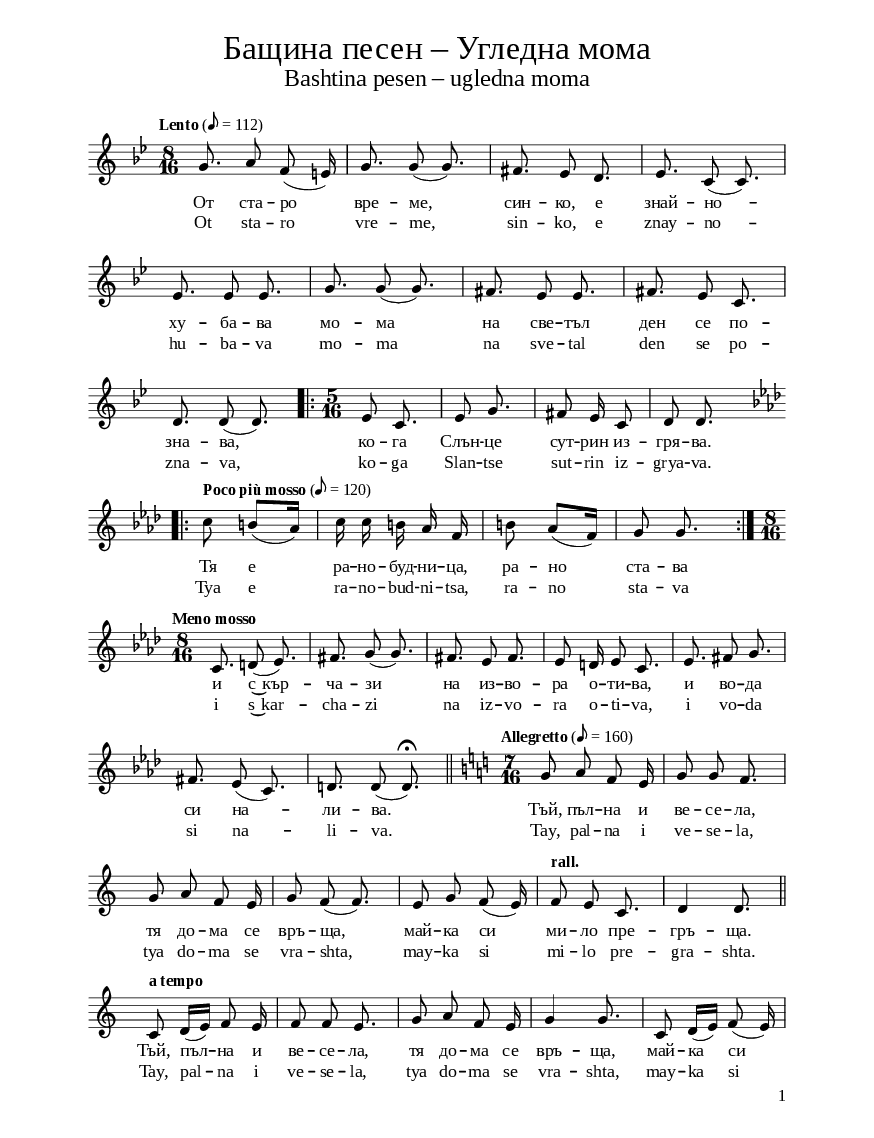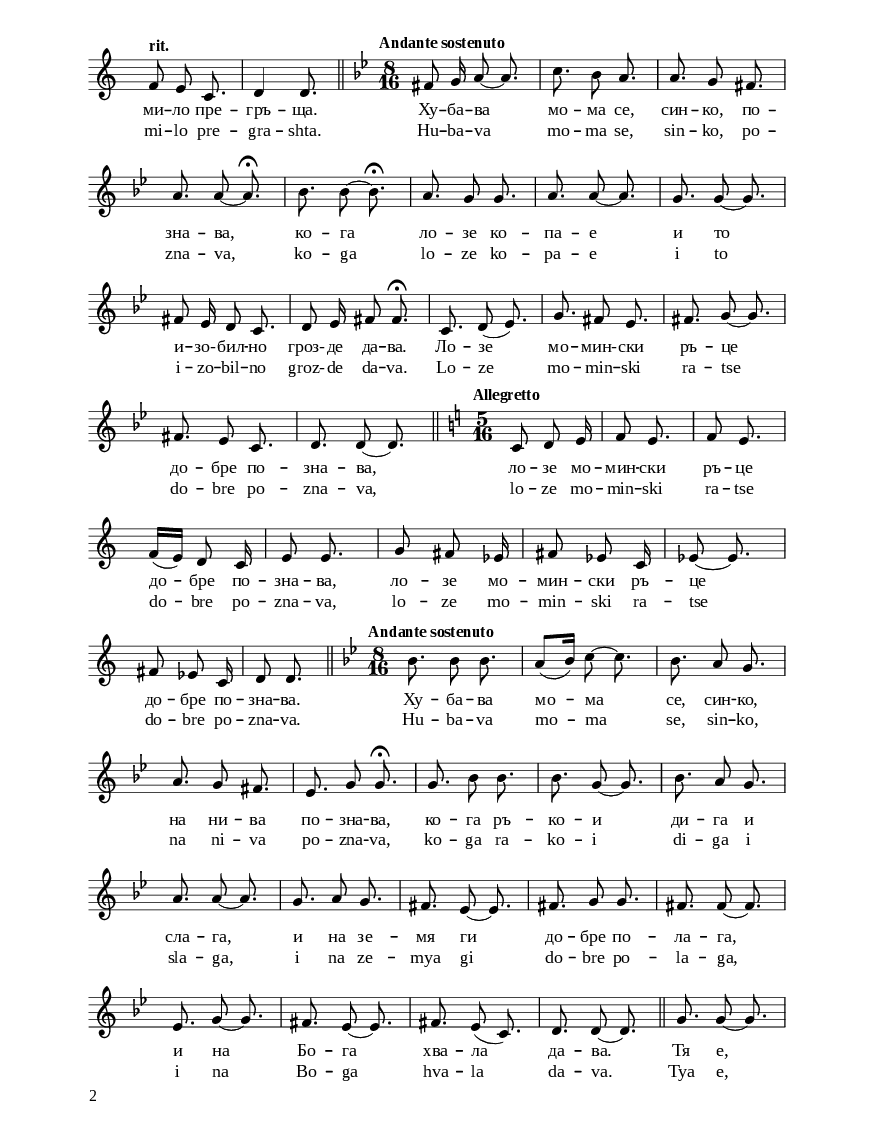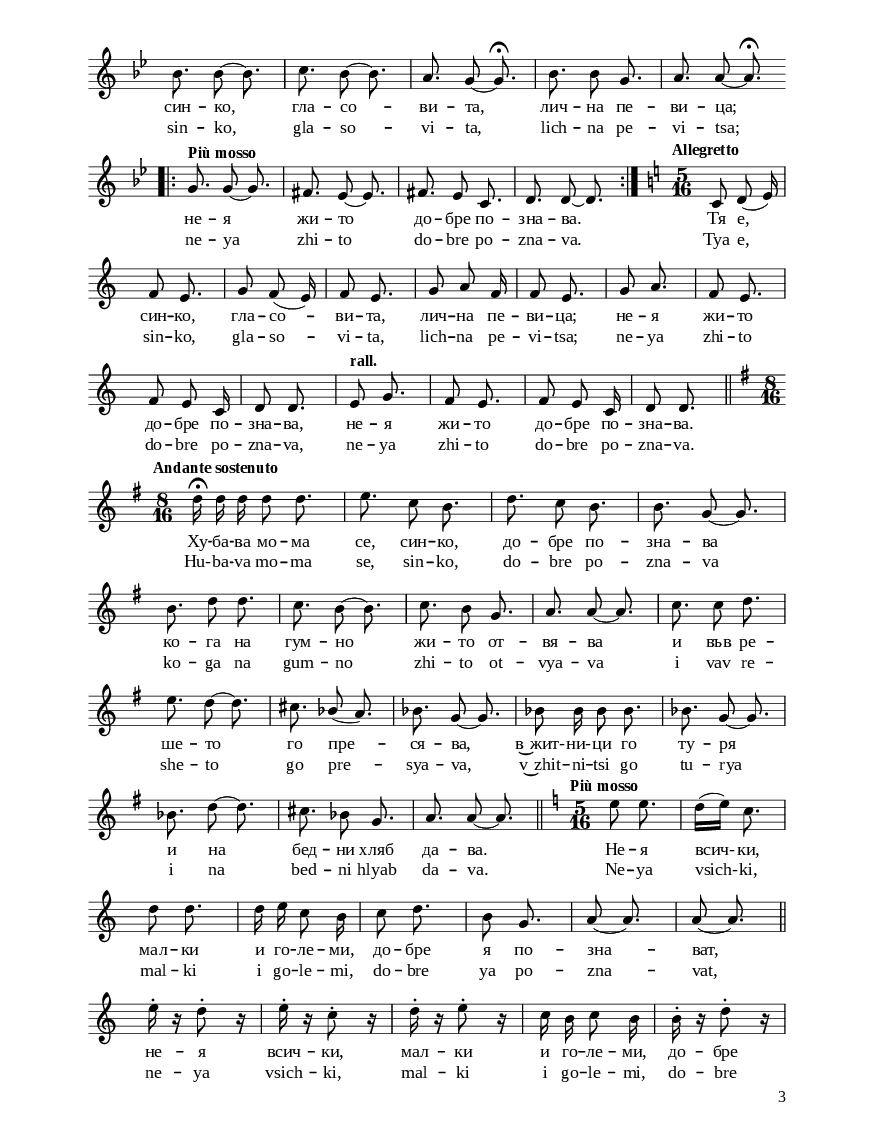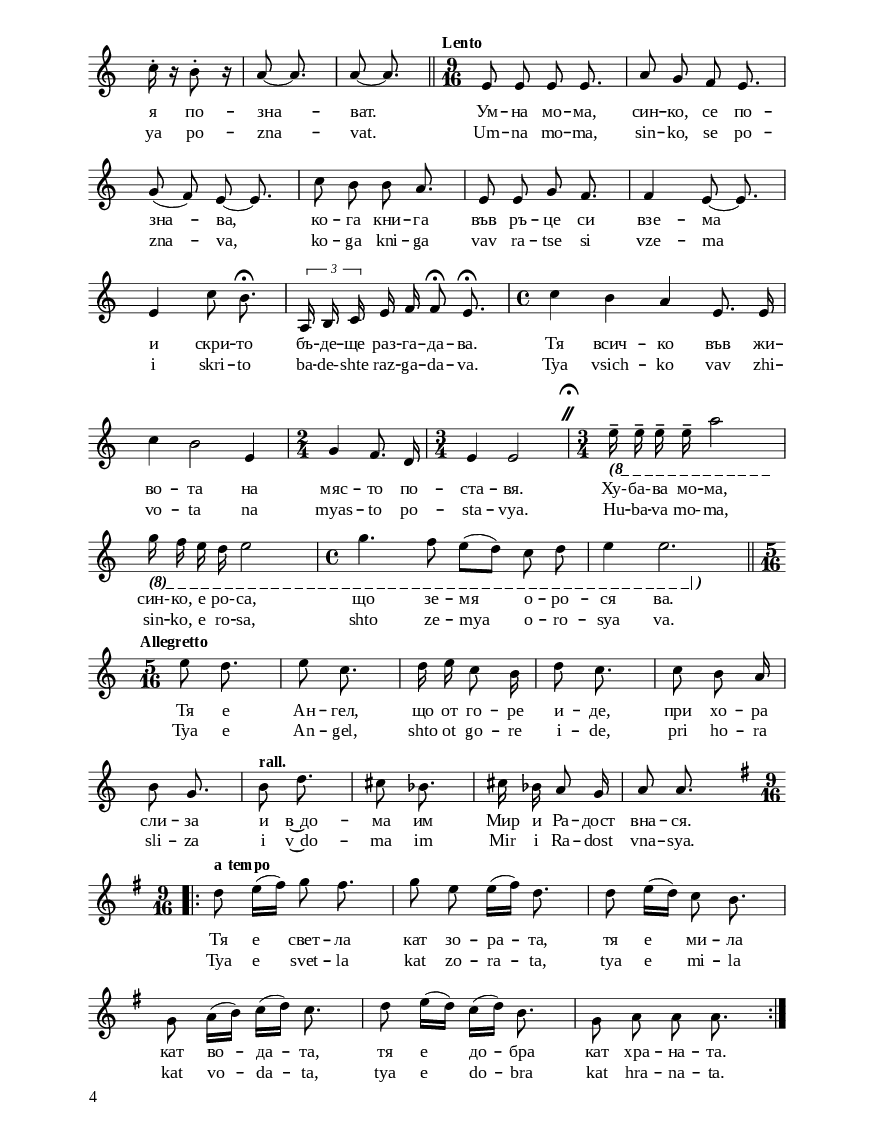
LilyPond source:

\version "2.24.0"

% include paper part and global functions
\include "include/globals.ily"

\bookpart {
  \label #'ref138
  \tocItem \markup "Бащина песен – Угледна мома – Bashtina pesen – ugledna moma "
  \include "include/bookpart-paper.ily"
  \score {
    \include "include/score-layout.ily"

    \new Voice  \relative c' {
      \clef treble
      \key g \minor
      \time 8/16
      \tempoFunc "Lento" 8 "112"
      \autoBeamOff
      g'8. a8 f(e16) |
      g8. g8(g8.) |
      fis8. ees8 d8. |
      ees8. c8(c8.) | \break

      ees8. ees8 ees8. |
      g8. g8(g8.)  |
      fis8. ees8 ees8.  |
      fis8. ees8 c8.  | \break

      d8. d8(d8.)  |
      \bar ".|:" \time 5/16 ees8 c8.  |
      ees8 g8. |
      fis8 ees16 c8  |
      d8 d8. | \bar ":|." \break
      

      \bar ".|:" 
      \tempoFunc "Poco più mosso" 8 "120"
      \key f \minor
      c'8 b8[(aes16)] |  |
      c16 c b aes f |  |
      b8 aes([f16])  |
      g8 g8. | \bar ":|."

      \time 8/16 \break
      \tempo "Meno mosso" c,8. d8(ees8.) |
      fis8. g8 (g8.) |
      fis8. ees8 fis8. |
      ees8 d16 ees8 c8. |
      ees8. fis8 g8. | \break

      fis8.ees8(c8.) |
      d8. d8(d8.\fermata) | \bar "||"
      \time 7/16
      \key c \major
      \tempoFunc "Allegretto" 8 "160"
      g8 a f e16 |
      g8 g f8. | \break

      g8 a f e16 |
      g8 f(f8.) |
      e8 g f(e16) |
      \tempo "rall." f8 e c8. |
      d4 d8. | \bar "||" \break

      \tempo "a tempo"
      c8 d16[(e)] f8 e16 |
      f8 f e8. |
      g8 a f e16 |
      g4 g8. |
      c,8 d16[(e)] f8(e16) | \break

      \tempo "rit."
      f8 e c8. |
      d4 d8. | \bar "||"
      \key g \minor
      \time 8/16
      \tempo "Andante sostenuto"
      fis8 g16 a8~ a8. |
      c8. bes8 a8. |
      a8. g8 fis8. | \break

      a8. a8~ a8.\fermata |
      bes8. bes8~ bes8.\fermata |
      a8. g8 g8. |
      a8. a8~ a8. |
      g8. g8~ g8. | \break

      fis8 ees16 d8 c8. |
      d8 ees16 fis8 fis8.\fermata |
      c8. d8(ees8.) |
      g8. fis8 ees8. |
      fis8. g8~ g8. | \break

      fis8. ees8 c8. |
      d8. d8~ d8. | \bar "||"
      \key c \major
      \time 5/16
      \tempo "Allegretto"
      c8 d e 16 |
      f8 e8. |
      f8 e8. | \break

      f16[(e)] d8 c16 |
      e8 e8.|
      g8 fis ees16 |
      fis8 ees8 c16 |
      ees8~ ees8. | \break

      fis8 ees8 c16 |
      d8 d8. | \bar "||"
      \key g \minor
      \time 8/16
      \tempo "Andante sostenuto"
      bes'8. bes8 bes8. |
      a8[(bes16)] c8~ c8. |
      bes8. a8 g8. | \break
      a8. g8 fis8. |
      ees8. g8 g8.\fermata |
      g8. bes8 bes8. |
      bes8. g8~ g8. |
      bes8. a8 g8. | \break

      a8. a8~ a8. |
      g8. a8 g8. |
      fis8. ees8~ ees8. |
      fis8. g8 g8. |
      fis8. fis8~ fis8. | \break

      ees8. g8~ g8. |
      fis8. ees8~ ees8. |
      fis8. ees8(c8.) |
      d8. d8~ d8. | \bar "||"
      g8. g8~ g8. | \break

      bes8. bes8~ bes8. |
      c8. bes8~ bes8. |
      a8. g8~ g8.\fermata |
      bes8. bes8 g8. |
      a8. a8~ a8.\fermata | \break

      \bar ".|:" \tempo "Più mosso"
      g8. g8~ g8. |
      fis8. ees8~ ees8. |
      fis8. ees8 c8. |
      d8. d8~ d8. | \bar ":|."

      \key c \major
      \time 5/16
      \tempo "Allegretto"
      c8 d(e16) | \break

      f8 e8. |
      g8 f8(e16) |
      f8 e8. |
      g8 a f16 |
      f8 e8. |
      g8 a8. |
      f8 e8. | \break

      f8 e c16 |
      d8 d8. |
      \tempo "rall."
      e8 g8. |
      f8 e8. |
      f8 e c16 |
      d8 d8. | \bar "||"
      \time 8/16
      \key g \major
      \break

      \tempo "Andante sostenuto"
      d'16\fermata d d d8 d8. |
      e8. c8 b8. |
      d8. c8 b8. |
      b8. g8~ g8. \break

      b8. d8 d8. |
      c8. b8~ b8. |
      c8. b8 g8. |
      a8. a8~ a8. |
      c8. c8 d8. | \break

      e8. d8~ d8. |
      cis8. \stemUp bes8(a8.) \stemNeutral |
      bes8. g8~ g8. |
      bes8 bes16 bes8 bes8. |
      bes8. g8~ g8. | \break
      bes8. d8~ d8. |
      cis8. bes8 g8. |
      a8. a8~ a8. |  \bar "||"
      \key c \major
      \time 5/16
      \tempo "Più mosso" e'8 e8. |
      d16[(e)] c8. | \break
      d8 d8. |
      d16 e c8  b16 |
      c8 d8. |
      b8 g8. |
      a8~ a8. |
      a8~ a8. | \bar "||" \break

      e'16\staccato r16 d8\staccato r16 |
      e16\staccato r16 c8\staccato r16 |
      d16\staccato r16 e8\staccato r16 |
      c16 b c8 b16 |
      b16\staccato r16 d8\staccato r16 | \break

      c16\staccato r16 b8\staccato r16 |
      a8~ a8. |
      a8~ a8. |  \bar "||"
      \key a \minor
      \time 9/16
      \tempo "Lento" e8 e e e8. |
      a8 g f e8. | \break

      g8(f) e8~ e8. |
      c'8 b b a8. |
      e8 e g f8. |
      f4 e8~ e8. | \break

      e4 c'8 b8.\fermata |
      \tuplet 3/2 { a,16 b c } e f f8\fermata e8.\fermata |
      \time 4/4 c'4 b a e8. e16  \break |

      c'4 b2 e,4 |
      \time 2/4 g4 f8. d16 |
      \time 3/4 e4   e2 \mark\markup{ \column { \hspace #0 \center-align \normalsize \musicglyph #"scripts.ufermata"  \center-align \normalsize \musicglyph #"scripts.caesura.straight" }}
      |
      \bar "|"
      \time 3/4  | % 149

      e'16_\markup \bold \italic {"(8_ _ _ _ _ _ _ _ _ _ _ _ _"} --e16 --e16 --
      e16 --a2   \break | % 151
      g16_\markup \bold \italic {"(8)_ _ _ _ _ _ _ _ _ _ _ _ _ _ _ _ _ _ _ _ _ _ _ _ _ _ _ _ _ _ _ _ _ _ _ _ _ _ _ _ _ _ _ _ _| )"} f16 e16 d16
      e2 | % 152

      \time 4/4  | % 152
      g4.f8 e8 ( [d8 ] ) 
      c8 d8  | % 153
      e4 e2. \bar "||" \break
      \tempo "Allegretto"
      \time 5/16  | % 154
      e8 d8. | % 155
      e8 c8. | % 156
      d16 e16  c8 b16 |% 158
      d8 c8. | c8 b8 a16 | \break
      b8  g8. |
      b8 ^\markup{ \bold {rall.} }d8. | % 161
      cis8 bes8. | % 162
      cis16 bes16  a8  g16 | % 163
      a8  a8. \bar "||"

      \break \repeat volta 1 {
        | % 164
        \bar ".|:" \key g \major \time 9/16 | % 164
        d8 ^\markup{ \bold {a tempo} } e16 ( [
        fis16 ) ] g8 fis8. | % 165
        g8 e8 e16 ( [ \stemDown
        fis16 ) ]d8. | % 166
        d8 e16 ( [d16 ) ] \stemDown
        c8 b8. \break | % 167
        g8 a16 ( [  b16 ) ]c16 (
        [d16 ) ]c8. | % 168
        d8 e16 ( [d16 ) ] \stemDown
        c16 ( [d16 ) ]b8. | % 169
        g8  a8  a8  a8. \bar ":|."
      }


    }

    \addlyrics {
      От ста -- ро вре -- ме, син -- ко, е знай -- но --
      ху -- ба -- ва мо -- ма на све -- тъл ден се по --
      зна -- ва, ко -- га Слън -- це сут -- рин из -- гря -- ва.
      Тя е ра -- но -- буд -- ни -- ца, ра -- но ста -- ва
      и с~кър -- ча -- зи на из -- во -- ра о -- ти -- ва, и во -- да
      си на -- ли -- ва. Тъй, пъл -- на и ве -- се -- ла,
      тя до -- ма се връ -- ща, май -- ка си ми -- ло пре -- гръ -- ща.
      Тъй, пъл -- на и ве -- се -- ла,  тя до -- ма се връ -- ща, май -- ка си
      ми -- ло пре -- гръ -- ща. Ху -- ба -- ва мо -- ма се, син -- ко, по --
      зна -- ва, ко -- га ло -- зе ко -- па -- е и то
      и -- "зо-" -- бил -- но "гроз-" -- де да -- ва. Ло -- зе мо -- "мин-" -- ски ръ -- це
      до -- бре по -- зна -- ва, ло -- зе мо -- мин -- ски ръ -- це
      до -- бре по -- зна -- ва, ло -- зе мо -- мин -- ски ръ -- це
      до -- бре по -- зна -- ва. Ху -- ба -- ва мо -- ма се, син -- ко,
      на ни -- ва по -- зна -- ва, ко -- га ръ -- ко -- и ди -- га и
      сла -- га, и на  зе -- мя ги до -- бре по -- ла -- га,
      и на Бо -- га хва -- ла да -- ва. Тя е,
      син -- ко, гла -- со -- ви -- та, лич -- на пе -- ви -- ца;
      не -- я жи -- то до -- бре по -- зна -- ва. Тя е,
      син -- ко, гла -- со -- ви -- та, лич -- на пе -- ви -- ца; не -- я жи -- то
      до -- бре по -- зна -- ва, не -- я жи -- то до -- бре по -- зна -- ва.
      Ху -- ба -- ва мо -- ма се, син -- ко, до -- бре по -- зна -- ва
      ко -- га на гум -- но жи -- то от -- вя -- ва и във ре --
      ше -- то го пре -- ся -- ва, "в~жит-" -- "ни-" -- ци го ту -- ря
      и на бед -- ни хляб да -- ва. Не -- я "всич-" -- ки,
      мал -- ки и го -- ле -- ми, до -- бре я по -- зна -- ват,
      не -- я всич -- ки, мал -- ки и го -- ле -- ми, до -- бре
      я по -- зна -- ват. Ум -- на мо -- ма, син -- ко, се по --
      зна -- ва, ко -- га кни -- га във ръ -- це си взе -- ма
      и скри -- то бъ -- де -- ще раз -- га -- да -- ва. Тя всич -- ко във жи --
      во -- та на мяс -- то по -- ста -- вя. "Ху-" -- "ба-" -- ва мо -- ма,
      "син-" -- ко, е "ро-" -- са, що зе -- мя о -- ро -- ся ва.
      Тя е Ан -- гел, що от го -- ре и -- де, при хо -- ра
      сли -- за  и в~до -- ма им Мир и Ра -- дост вна -- ся.
      Тя е свет -- ла кат зо -- ра -- та, тя е ми -- ла
      кат во -- да -- та, тя е до -- бра кат хра -- на -- та.
    }

    \addlyrics {
      Ot sta -- ro vre -- me, sin -- ko, e znay -- no --
      hu -- ba -- va mo -- ma na sve -- tal den se po --
      zna -- va, ko -- ga Slan -- tse sut -- rin iz -- grya -- va.
      Tya e ra -- no -- bud -- ni -- tsa, ra -- no sta -- va
      i s~kar -- cha -- zi na iz -- vo -- ra o -- ti -- va, i vo -- da
      si na -- li -- va. Tay, pal -- na i ve -- se -- la,
      tya do -- ma se vra -- shta, may -- ka si mi -- lo pre -- gra -- shta.
      Tay, pal -- na i ve -- se -- la,  tya do -- ma se vra -- shta, may -- ka si
      mi -- lo pre -- gra -- shta. Hu -- ba -- va mo -- ma se, sin -- ko, po --
      zna -- va, ko -- ga lo -- ze ko -- pa -- e i to
      i -- zo -- bil -- no "groz-" -- de da -- va. Lo -- ze mo -- min -- ski ra -- tse
      do -- bre po -- zna -- va, lo -- ze mo -- min -- ski ra -- tse
      do -- bre po -- zna -- va, lo -- ze mo -- min -- ski ra -- tse
      do -- bre po -- zna -- va. Hu -- ba -- va mo -- ma se, sin -- ko,
      na ni -- va po -- zna -- va, ko -- ga ra -- ko -- i di -- ga i
      sla -- ga, i na  ze -- mya gi do -- bre po -- la -- ga,
      i na Bo -- ga hva -- la da -- va. Tya e,
      sin -- ko, gla -- so -- vi -- ta, lich -- na pe -- vi -- tsa;
      ne -- ya zhi -- to do -- bre po -- zna -- va. Tya e,
      sin -- ko, gla -- so -- vi -- ta, lich -- na pe -- vi -- tsa; ne -- ya zhi -- to
      do -- bre po -- zna -- va, ne -- ya zhi -- to do -- bre po -- zna -- va.
      "Hu-" -- ba -- va mo -- ma se, sin -- ko, do -- bre po -- zna -- va
      ko -- ga na gum -- no zhi -- to ot -- vya -- va i vav re --
      she -- to go pre -- sya -- va, v~zhit -- ni -- tsi go tu -- rya
      i na bed -- ni hlyab da -- va. Ne -- ya "vsich-" -- ki,
      mal -- ki i go -- le -- mi, do -- bre ya po -- zna -- vat,
      ne -- ya vsich -- ki, mal -- ki i go -- le -- mi, do -- bre
      ya po -- zna -- vat. Um -- na mo -- ma, sin -- ko, se po --
      zna -- va, ko -- ga kni -- ga vav ra -- tse si vze -- ma
      i skri -- to ba -- "de-" -- shte raz -- ga -- da -- va. Tya vsich -- ko vav zhi --
      vo -- ta na myas -- to po -- sta -- vya. Hu -- ba -- va "mo-" -- ma,
      sin -- ko, e ro -- sa, shto ze -- mya o -- ro -- sya va.
      Tya e An -- gel, shto ot go -- re i -- de, pri ho -- ra
      sli -- za  i v~do -- ma im Mir i Ra -- dost vna -- sya.
      Tya e svet -- la kat zo -- ra -- ta, tya e mi -- la
      kat vo -- da -- ta, tya e do -- bra kat hra -- na -- ta.
    }

    \header {
      title = \titleFunc "Бащина песен – Угледна мома" "Bashtina pesen – ugledna moma"
    }

    \midi{}

  } % score


\pageBreak

  % include foreign translation(s) of the song
  \version "2.24.0"

\markup \fill-line { \fontsize #deTitleFontSize "Das Lied des Vaters – schönes Mädchen" }
\markup \null
\markup \null
\markup \fontsize #deCoupletFontSize {
    \hspace #10
    \override #'(baseline-skip . 1.9)
    \column {


  \line { " "Seit alten Zeiten, mein Sohn, ist bekannt,  }

  \line { " "dass das schöne Mädchen am hellen Tag erkannt wird,  }

  \line { " "wenn die Sonne morgens aufgeht,  }

  \line { " "wenn die Sonne morgens aufgeht.  }
   \line { " " }

  \line { " "Es ist frühaufstehnd; es steht früh auf (2)  }

  \line { " "und geht mit den Krügen zu der Quelle,  }

  \line { " "und füllt Wasser.  }

  \line { " "So erfüllt und fröhlich,  }

  \line { " "geht es nach Hause  }

  \line { " "und umarmt lieblich ihre Mutter.  }
   \line { " " }

  \line { " "Das schöne Mädchen, mein Sohn, erkennt man dann,  }

  \line { " "wenn es den Weinberg umgräbt,  }

  \line { " "und er reichlich Trauben gibt.  }

  \line { " "Der Weinberg kennt gut die Hände des Mädchens.  }

   \line { " " }

  \line { " "Das schöne Mädchen, mein Sohn, erkennt man am Feld  }

  \line { " "wenn sie die Garben hebt und hinstellt,  }

  \line { " "sie gut auf dem Boden hinlegt,  }

  \line { " "und Gott lobpreist.  }
   \line { " " }

  \line { " "Sie ist, mein Sohn stimmgewaltig,  }

  \line { " "eine schöne Sängerin;  }

  \line { " "der Weizen kennt sie gut,  }

  \line { " "der Weizen kennt sie gut.  }

  \line { " "Sie ist, mein Sohn stimmgewaltig,  }

  \line { " "eine gute Sängerin;  }

  \line { " "der Weizen kennt sie gut,  }

  \line { " "der Weizen kennt sie gut.  }

  \line { " "Das schöne Mädchen, mein Sohn, erkennt man gut,
  }
  \line { " "wenn sie in der Tenne den Weizen drischt,  }

  \line { " "ihn durchsiebt,  }

  \line { " "ihn in den Speicher bringt   }

  \line { " "und den Armen Brot gibt.  }

  \line { " "Kleine und Große kennen sie gut.  }
   \line { " " }

  \line { " "Ein kluges Mädchen, mein Sohn erkennt man,  }

  \line { " "wenn es ein Buch in die Hände nimmt   }

  \line { " "und die verborgene Zukunft enträtselt.  }

  \line { " "Es stellt alles an seinem Platz.  }

  \line { " "Ein schönes Mädchen, mein Sohn, ist der Tau,  }

  \line { " "der den Boden befeuchtet.  }

  \line { " "Es ist ein Engel, der von oben kommt,  }

  \line { " "zu den Menschen herabsteigt,  }

  \line { " "und bringt Frieden und Freude in ihrem Zuhause.  }

  \line { " "Es ist hell wie die Morgenröte,  }

  \line { " "es ist lieb wie das Wasser,  }

  \line { " "es ist gut wie das Essen.  }




  }
}


} % bookpart
